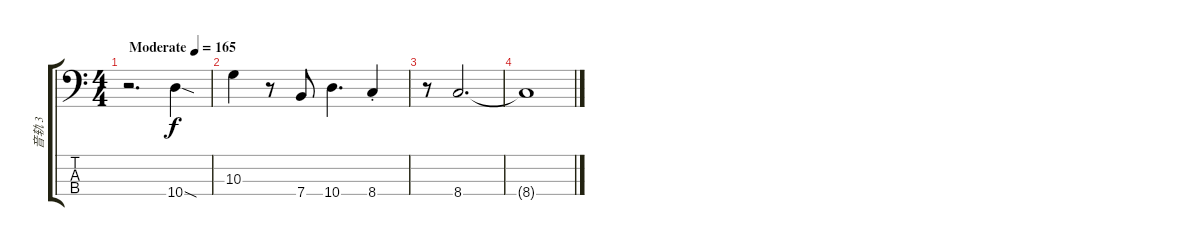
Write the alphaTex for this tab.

\track ("音轨 3" "音轨 3") {instrument electricbassfinger}
\staff {score tabs}
\tuning (G2 D2 A1 E1) {hide}
\ts (4 4)
\tempo (165 "Moderate")
\clef f4
\ks c
r.2{d dy f instrument electricbassfinger} 10.4{sod}.4 |
10.3.4 r.8 7.4.8 10.4.4{d} 8.4{st}.4 |
r.8 8.4.2{d} |
8.4{t}.1
